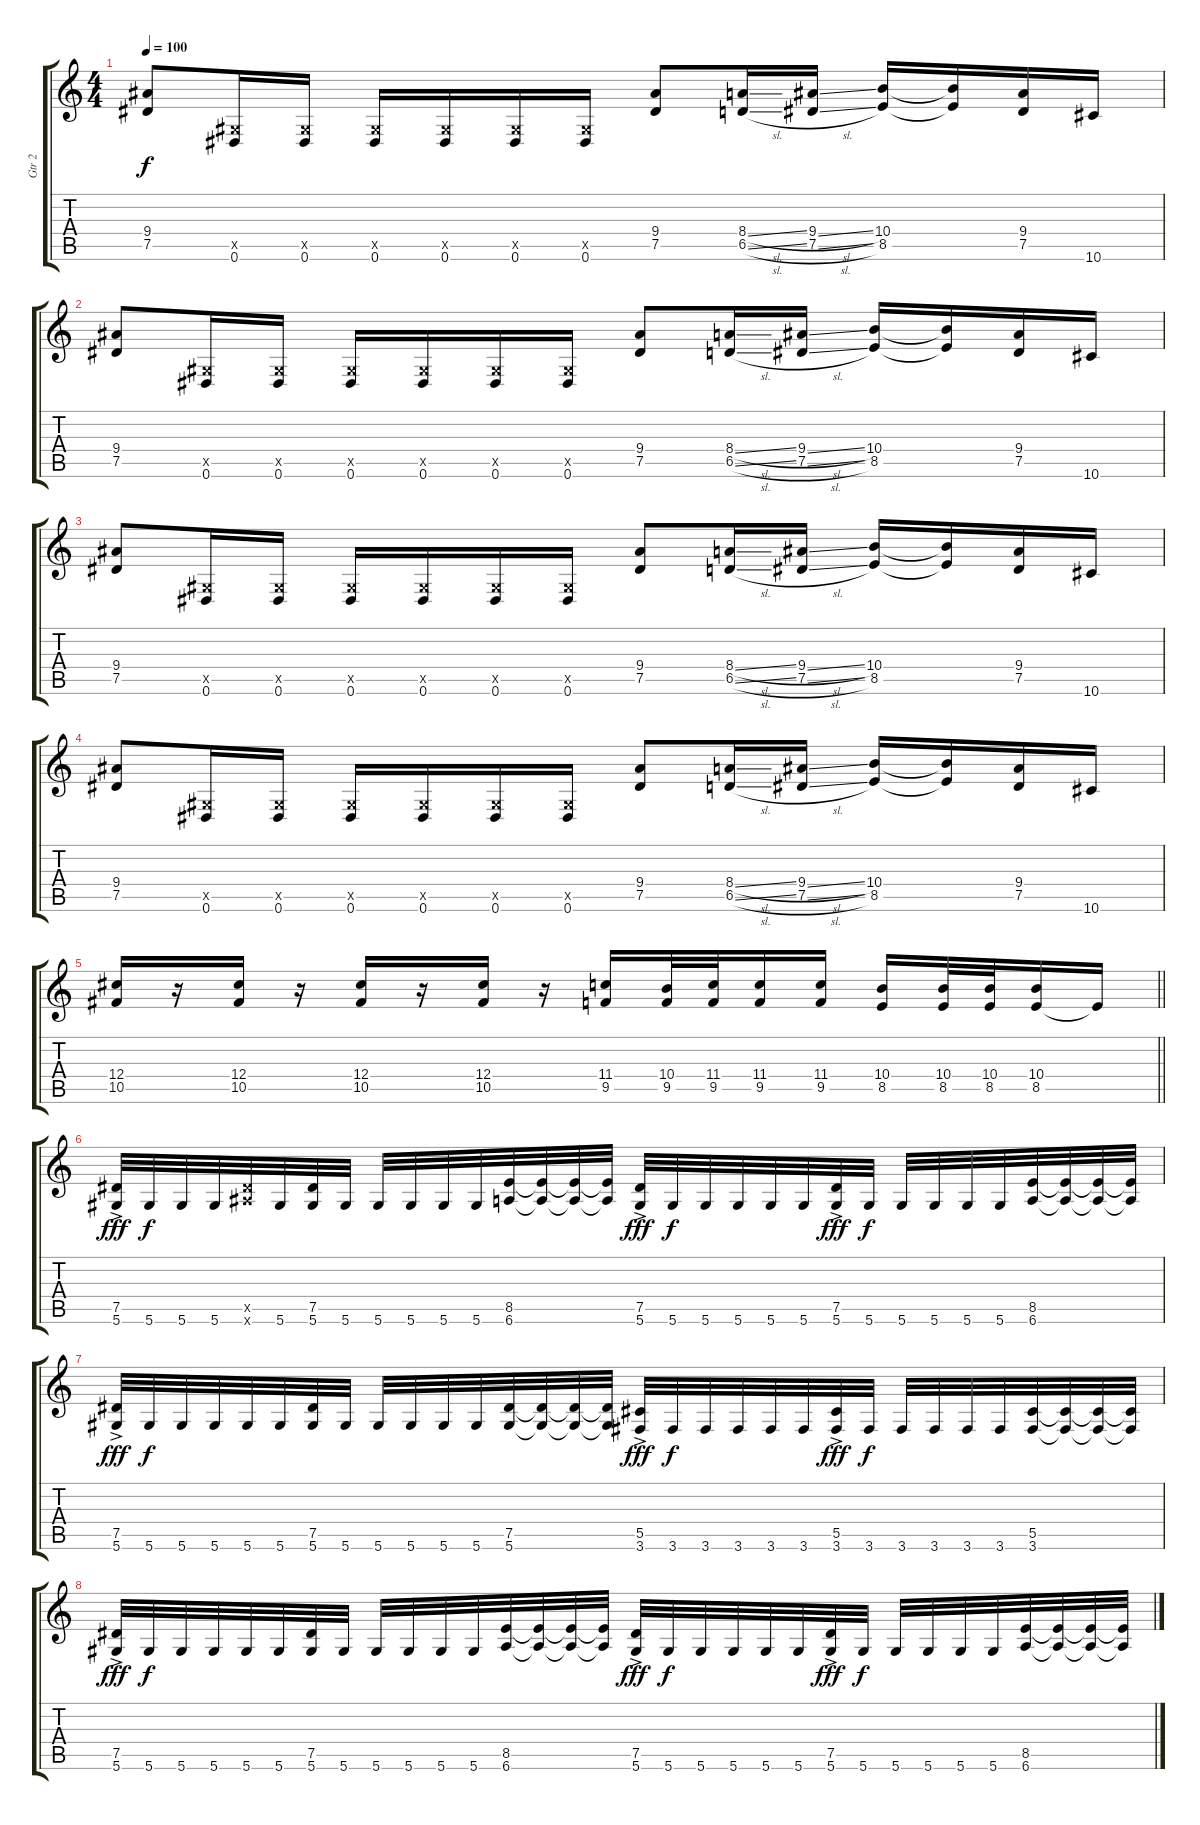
\track ("Gtr 2     (Hernan)" "Gtr 2     ") {instrument overdrivenguitar}
\staff {score tabs}
\tuning (Eb4 Bb3 Gb3 Db3 Ab2 Eb2) {hide}
\ts (4 4)
\tempo 100
\clef g2
\ks c
(9.4 7.5).8{dy f} (0.5{x} 0.6).16 (0.5{x} 0.6).16 (0.5{x} 0.6).16 (0.5{x} 0.6).16 (0.5{x} 0.6).16 (0.5{x} 0.6).16 (9.4 7.5).8 (8.4{sl} 6.5{sl}).16 (9.4{sl} 7.5{sl}).16 (10.4 8.5).16 (10.4{t} 8.5{t}).16 (9.4 7.5).16 10.6.16 |
(9.4 7.5).8 (0.5{x} 0.6).16 (0.5{x} 0.6).16 (0.5{x} 0.6).16 (0.5{x} 0.6).16 (0.5{x} 0.6).16 (0.5{x} 0.6).16 (9.4 7.5).8 (8.4{sl} 6.5{sl}).16 (9.4{sl} 7.5{sl}).16 (10.4 8.5).16 (10.4{t} 8.5{t}).16 (9.4 7.5).16 10.6.16 |
(9.4 7.5).8 (0.5{x} 0.6).16 (0.5{x} 0.6).16 (0.5{x} 0.6).16 (0.5{x} 0.6).16 (0.5{x} 0.6).16 (0.5{x} 0.6).16 (9.4 7.5).8 (8.4{sl} 6.5{sl}).16 (9.4{sl} 7.5{sl}).16 (10.4 8.5).16 (10.4{t} 8.5{t}).16 (9.4 7.5).16 10.6.16 |
(9.4 7.5).8 (0.5{x} 0.6).16 (0.5{x} 0.6).16 (0.5{x} 0.6).16 (0.5{x} 0.6).16 (0.5{x} 0.6).16 (0.5{x} 0.6).16 (9.4 7.5).8 (8.4{sl} 6.5{sl}).16 (9.4{sl} 7.5{sl}).16 (10.4 8.5).16 (10.4{t} 8.5{t}).16 (9.4 7.5).16 10.6.16 |
\barLineRight lightlight
(12.4 10.5).16 r.16 (12.4 10.5).16 r.16 (12.4 10.5).16 r.16 (12.4 10.5).16 r.16 (11.4 9.5).16 (10.4 9.5).32 (11.4 9.5).32 (11.4 9.5).16 (11.4 9.5).16 (10.4 8.5).16 (10.4 8.5).32 (10.4 8.5).32 (10.4 8.5).16 8.5{t}.16 |
(7.5 5.6{ac}).32{dy fff} 5.6.32{dy f} 5.6.32 5.6.32 (7.5{x} 7.6{x}).32 5.6.32 (7.5 5.6).32 5.6.32 5.6.32 5.6.32 5.6.32 5.6.32 (8.5 6.6).32 (8.5{t} 6.6{t}).32 (8.5{t} 6.6{t}).32 (8.5{t} 6.6{t}).32 (7.5 5.6{ac}).32{dy fff} 5.6.32{dy f} 5.6.32 5.6.32 5.6.32 5.6.32 (7.5 5.6{ac}).32{dy fff} 5.6.32{dy f} 5.6.32 5.6.32 5.6.32 5.6.32 (8.5 6.6).32 (8.5{t} 6.6{t}).32 (8.5{t} 6.6{t}).32 (8.5{t} 6.6{t}).32 |
(7.5 5.6{ac}).32{dy fff} 5.6.32{dy f} 5.6.32 5.6.32 5.6.32 5.6.32 (7.5 5.6).32 5.6.32 5.6.32 5.6.32 5.6.32 5.6.32 (7.5 5.6).32 (7.5{t} 5.6{t}).32 (7.5{t} 5.6{t}).32 (7.5{t} 5.6{t}).32 (5.5 3.6{ac}).32{dy fff} 3.6.32{dy f} 3.6.32 3.6.32 3.6.32 3.6.32 (5.5 3.6{ac}).32{dy fff} 3.6.32{dy f} 3.6.32 3.6.32 3.6.32 3.6.32 (5.5 3.6).32 (5.5{t} 3.6{t}).32 (5.5{t} 3.6{t}).32 (5.5{t} 3.6{t}).32 |
(7.5 5.6{ac}).32{dy fff} 5.6.32{dy f} 5.6.32 5.6.32 5.6.32 5.6.32 (7.5 5.6).32 5.6.32 5.6.32 5.6.32 5.6.32 5.6.32 (8.5 6.6).32 (8.5{t} 6.6{t}).32 (8.5{t} 6.6{t}).32 (8.5{t} 6.6{t}).32 (7.5 5.6{ac}).32{dy fff} 5.6.32{dy f} 5.6.32 5.6.32 5.6.32 5.6.32 (7.5 5.6{ac}).32{dy fff} 5.6.32{dy f} 5.6.32 5.6.32 5.6.32 5.6.32 (8.5 6.6).32 (8.5{t} 6.6{t}).32 (8.5{t} 6.6{t}).32 (8.5{t} 6.6{t}).32
